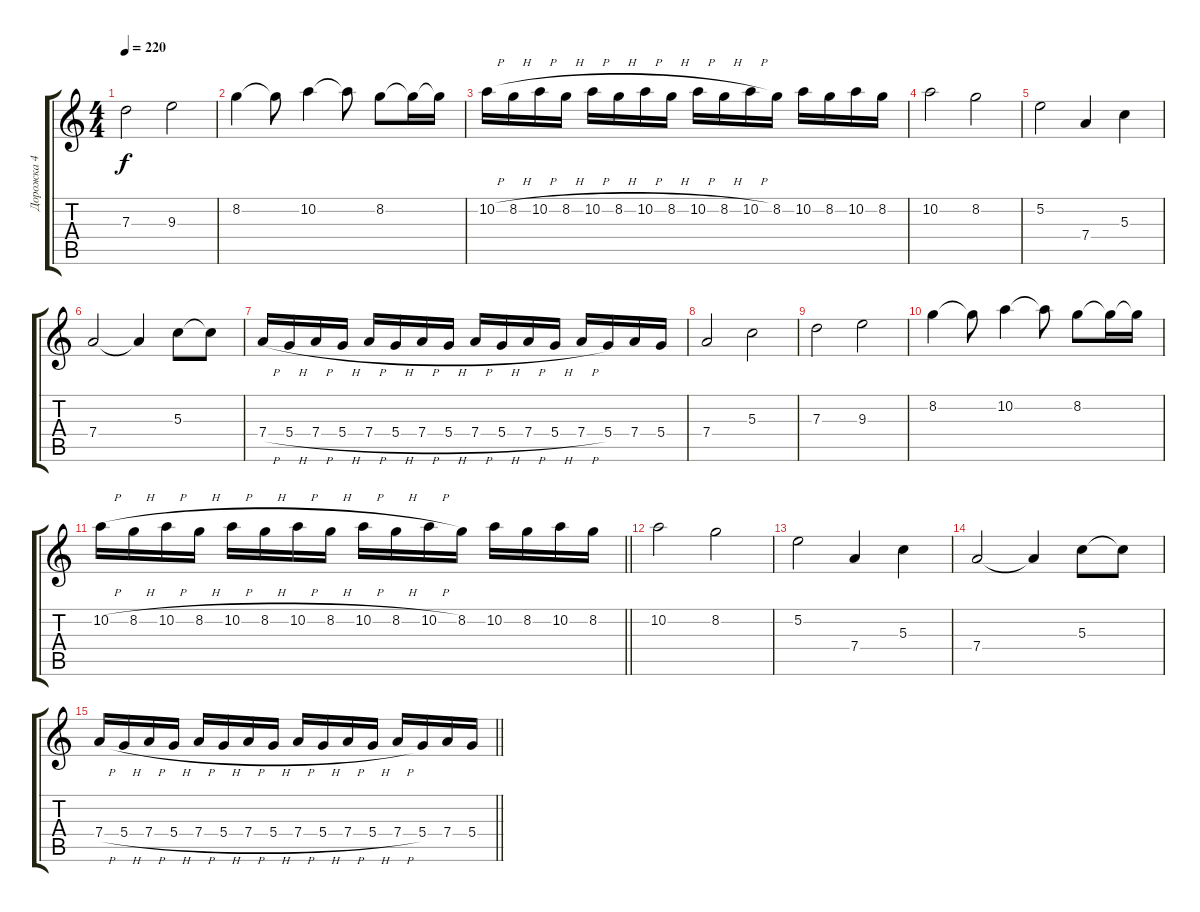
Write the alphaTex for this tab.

\track ("Дорожка 4" "Дорожка 4") {instrument distortionguitar}
\staff {score tabs}
\tuning (E4 B3 G3 D3 A2 E2) {hide}
\ts (4 4)
\tempo 220
\clef g2
\ks c
7.3.2{dy f} 9.3.2 |
8.2.4 8.2{t}.8 10.2.4 10.2{t}.8 8.2.8 8.2{t}.16 8.2{t}.16 |
10.2{h}.16 8.2{h}.16 10.2{h}.16 8.2{h}.16 10.2{h}.16 8.2{h}.16 10.2{h}.16 8.2{h}.16 10.2{h}.16 8.2{h}.16 10.2{h}.16 8.2.16 10.2.16 8.2.16 10.2.16 8.2.16 |
10.2.2 8.2.2 |
5.2.2 7.4.4 5.3.4 |
7.4.2 7.4{t}.4 5.3.8 5.3{t}.8 |
7.4{h}.16 5.4{h}.16 7.4{h}.16 5.4{h}.16 7.4{h}.16 5.4{h}.16 7.4{h}.16 5.4{h}.16 7.4{h}.16 5.4{h}.16 7.4{h}.16 5.4{h}.16 7.4{h}.16 5.4.16 7.4.16 5.4.16 |
7.4.2 5.3.2 |
7.3.2 9.3.2 |
8.2.4 8.2{t}.8 10.2.4 10.2{t}.8 8.2.8 8.2{t}.16 8.2{t}.16 |
\barLineRight lightlight
10.2{h}.16 8.2{h}.16 10.2{h}.16 8.2{h}.16 10.2{h}.16 8.2{h}.16 10.2{h}.16 8.2{h}.16 10.2{h}.16 8.2{h}.16 10.2{h}.16 8.2.16 10.2.16 8.2.16 10.2.16 8.2.16 |
10.2.2 8.2.2 |
5.2.2 7.4.4 5.3.4 |
7.4.2 7.4{t}.4 5.3.8 5.3{t}.8 |
\barLineRight lightlight
7.4{h}.16 5.4{h}.16 7.4{h}.16 5.4{h}.16 7.4{h}.16 5.4{h}.16 7.4{h}.16 5.4{h}.16 7.4{h}.16 5.4{h}.16 7.4{h}.16 5.4{h}.16 7.4{h}.16 5.4.16 7.4.16 5.4.16
